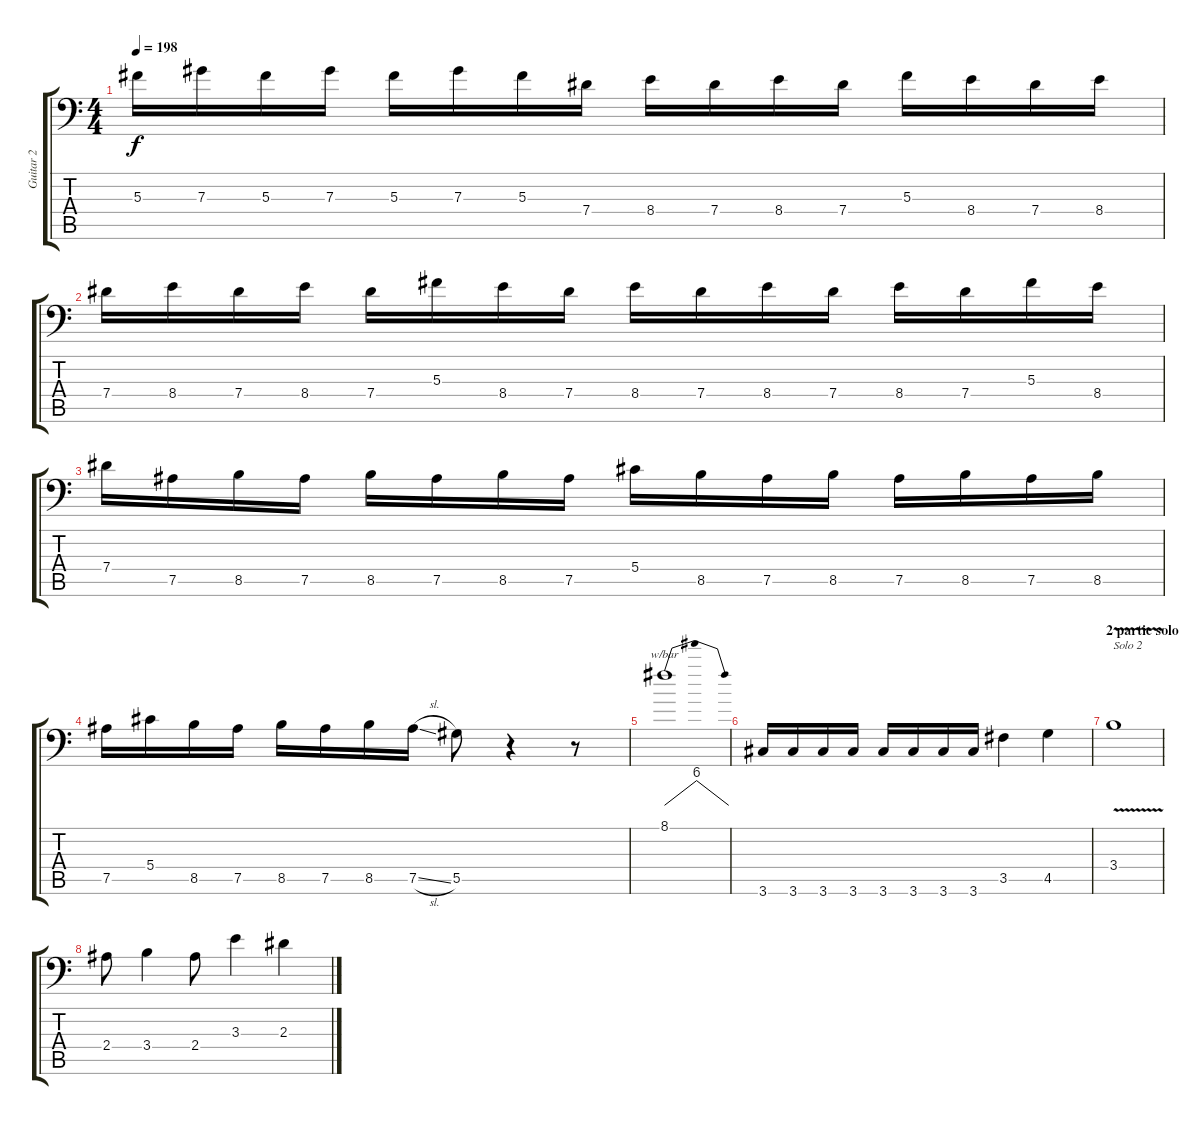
\track ("Guitar 2" "Guitar 2") {instrument distortionguitar}
\staff {score tabs}
\tuning (Bb3 F3 Db3 Ab2 Eb2 Bb1) {hide}
\ts (4 4)
\tempo 198
\clef f4
\ks c
5.3.16{dy f} 7.3.16 5.3.16 7.3.16 5.3.16 7.3.16 5.3.16 7.4.16 8.4.16 7.4.16 8.4.16 7.4.16 5.3.16 8.4.16 7.4.16 8.4.16 |
7.4.16 8.4.16 7.4.16 8.4.16 7.4.16 5.3.16 8.4.16 7.4.16 8.4.16 7.4.16 8.4.16 7.4.16 8.4.16 7.4.16 5.3.16 8.4.16 |
7.4.16 7.5.16 8.5.16 7.5.16 8.5.16 7.5.16 8.5.16 7.5.16 5.4.16 8.5.16 7.5.16 8.5.16 7.5.16 8.5.16 7.5.16 8.5.16 |
7.5.16 5.4.16 8.5.16 7.5.16 8.5.16 7.5.16 8.5.16 7.5{sl}.16 5.5.8 r.4 r.8 |
8.1.1{tbe (dip default 0 0 47 24 54 24 60 0)} |
3.6.16 3.6.16 3.6.16 3.6.16 3.6.16 3.6.16 3.6.16 3.6.16 3.5.4 4.5.4 |
\section ("" "2 partie solo")
3.4{v}.1{txt "Solo 2"} |
2.4.8 3.4.4 2.4.8 3.3.4 2.3.4
